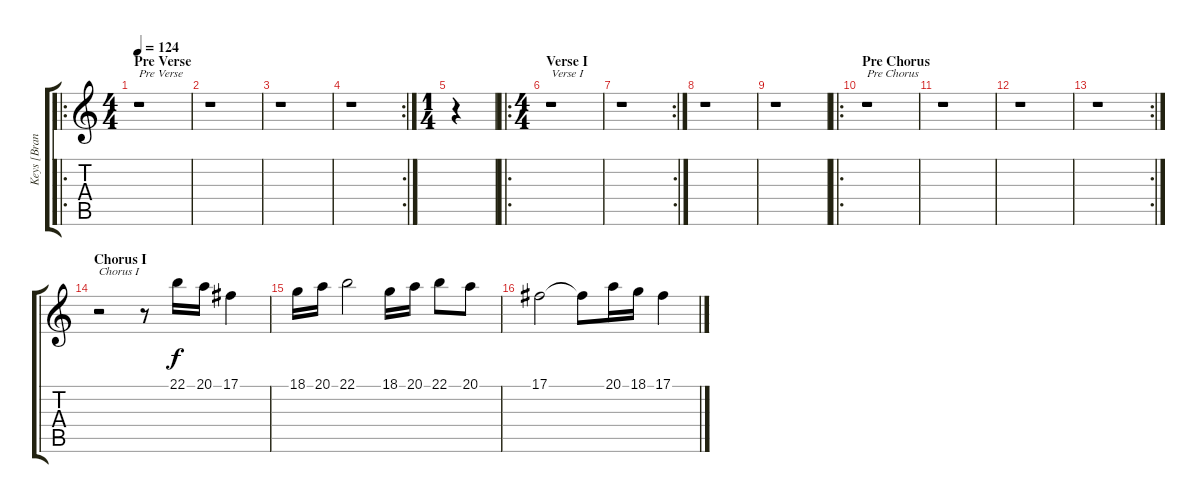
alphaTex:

\track ("Keys [Brandstrom]" "Keys [Bran") {instrument acousticgrandpiano}
\staff {score tabs}
\tuning (Db4 Ab3 E3 B2 Gb2 Db2) {hide}
\ro
\ts (4 4)
\section ("" "Pre Verse")
\tempo 124
\clef g2
\ks c
r.1{txt "Pre Verse" dy f} |
r.1 |
r.1 |
\rc 2
r.1 |
\ts (1 4)
r.4 |
\ro
\ts (4 4)
\section ("" "Verse I")
r.1{txt "Verse I"} |
\rc 2
r.1 |
r.1 |
r.1 |
\ro
\section ("" "Pre Chorus")
r.1{txt "Pre Chorus"} |
r.1 |
r.1 |
\rc 2
r.1 |
\section ("" "Chorus I")
r.2{txt "Chorus I" instrument acousticgrandpiano} r.8 22.1.16 20.1.16 17.1.4 |
18.1.16 20.1.16 22.1.2 18.1.16 20.1.16 22.1.8 20.1.8 |
17.1.2 17.1{t}.8 20.1.16 18.1.16 17.1.4
